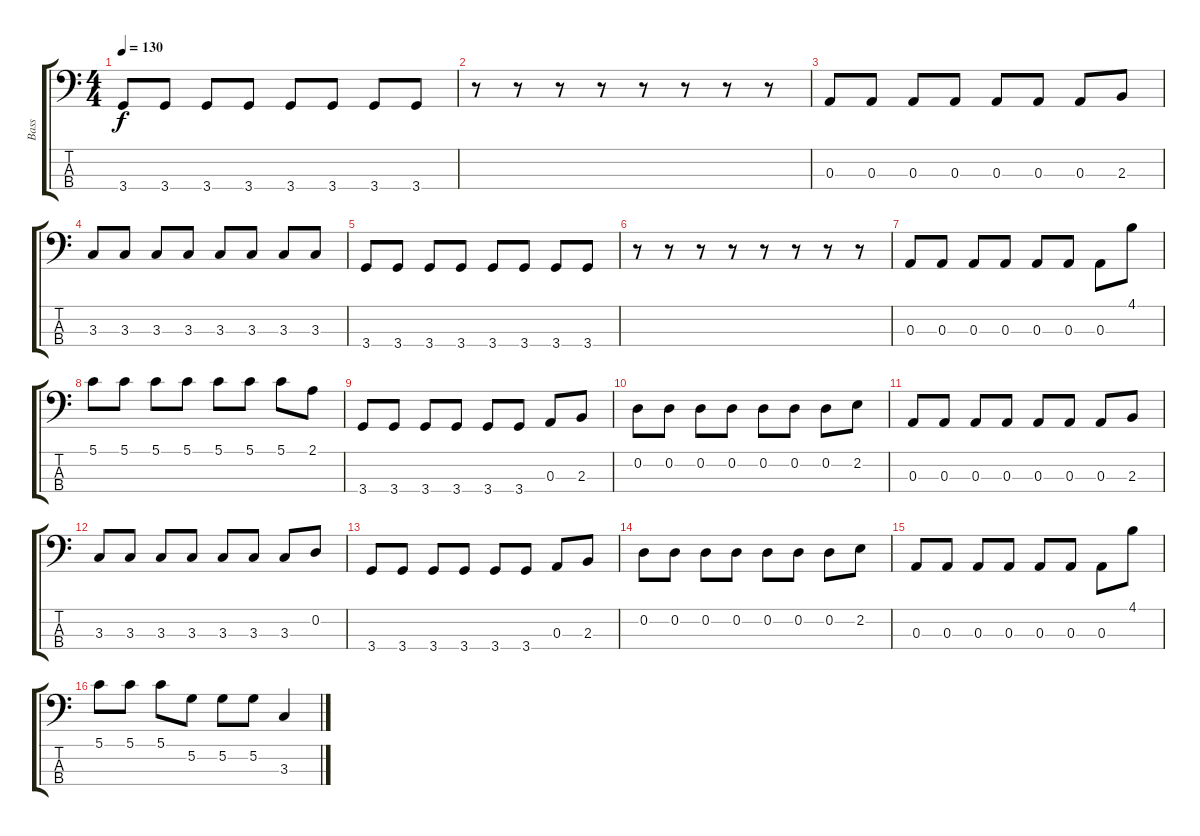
\track ("Bass" "Bass") {instrument electricbassfinger}
\staff {score tabs}
\tuning (G2 D2 A1 E1) {hide}
\ts (4 4)
\tempo 130
\clef f4
\ks c
3.4.8{dy f} 3.4.8 3.4.8 3.4.8 3.4.8 3.4.8 3.4.8 3.4.8 |
r.8 r.8 r.8 r.8 r.8 r.8 r.8 r.8 |
0.3.8 0.3.8 0.3.8 0.3.8 0.3.8 0.3.8 0.3.8 2.3.8 |
3.3.8 3.3.8 3.3.8 3.3.8 3.3.8 3.3.8 3.3.8 3.3.8 |
3.4.8 3.4.8 3.4.8 3.4.8 3.4.8 3.4.8 3.4.8 3.4.8 |
r.8 r.8 r.8 r.8 r.8 r.8 r.8 r.8 |
0.3.8 0.3.8 0.3.8 0.3.8 0.3.8 0.3.8 0.3.8 4.1.8 |
5.1.8 5.1.8 5.1.8 5.1.8 5.1.8 5.1.8 5.1.8 2.1.8 |
3.4.8 3.4.8 3.4.8 3.4.8 3.4.8 3.4.8 0.3.8 2.3.8 |
0.2.8 0.2.8 0.2.8 0.2.8 0.2.8 0.2.8 0.2.8 2.2.8 |
0.3.8 0.3.8 0.3.8 0.3.8 0.3.8 0.3.8 0.3.8 2.3.8 |
3.3.8 3.3.8 3.3.8 3.3.8 3.3.8 3.3.8 3.3.8 0.2.8 |
3.4.8 3.4.8 3.4.8 3.4.8 3.4.8 3.4.8 0.3.8 2.3.8 |
0.2.8 0.2.8 0.2.8 0.2.8 0.2.8 0.2.8 0.2.8 2.2.8 |
0.3.8 0.3.8 0.3.8 0.3.8 0.3.8 0.3.8 0.3.8 4.1.8 |
5.1.8 5.1.8 5.1.8 5.2.8 5.2.8 5.2.8 3.3.4
